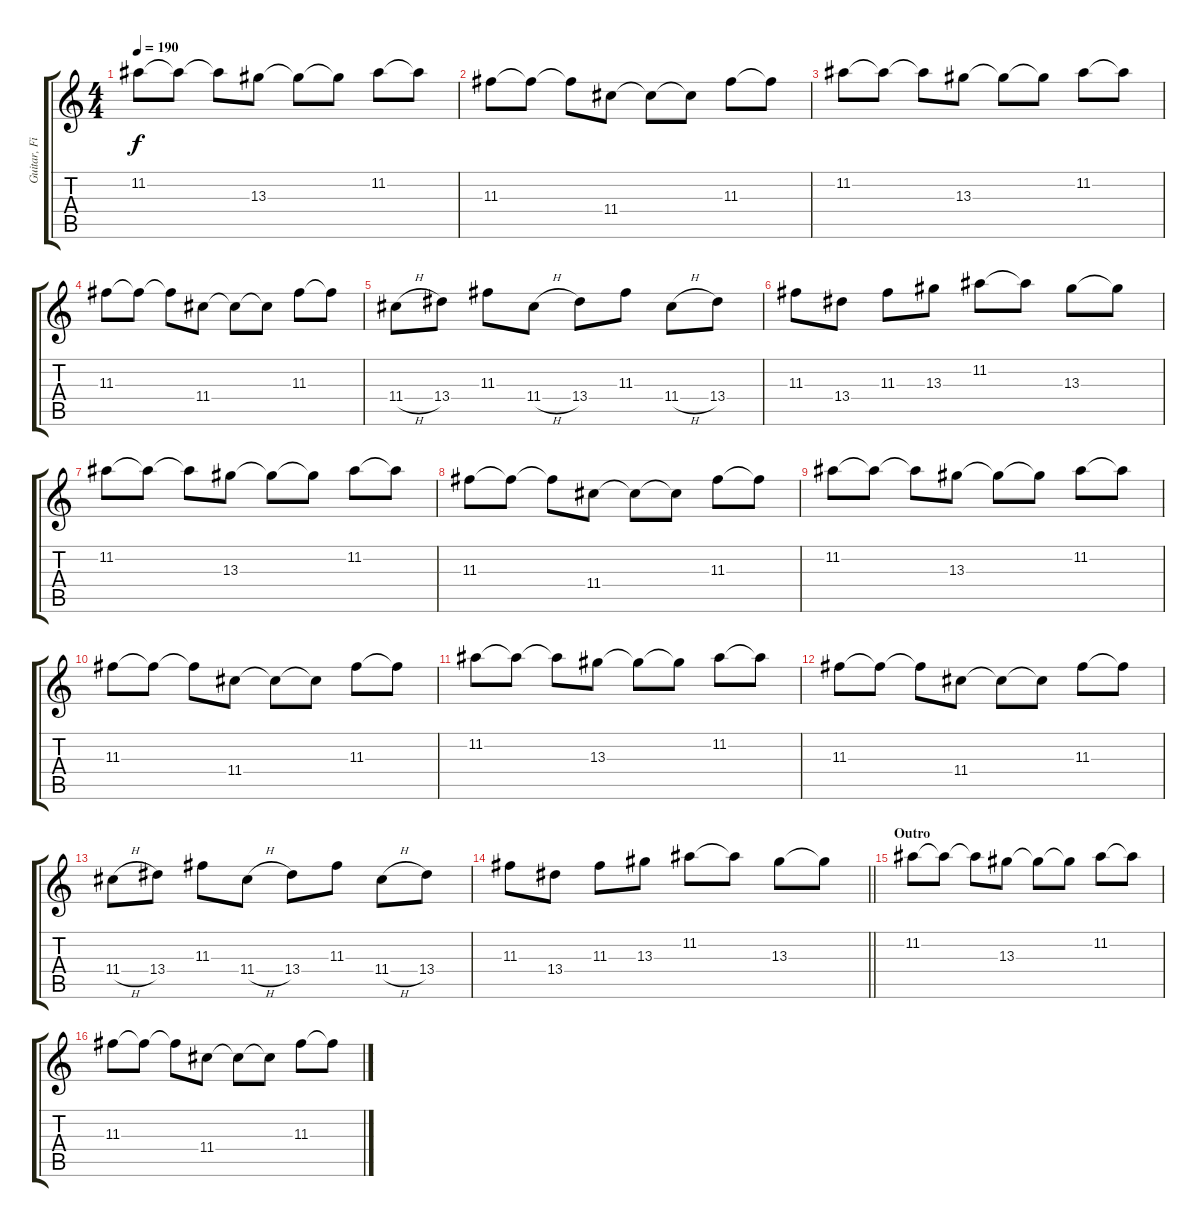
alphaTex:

\track ("Guitar, Fills" "Guitar, Fi") {instrument distortionguitar}
\staff {score tabs}
\tuning (E4 B3 G3 D3 A2 E2) {hide}
\ts (4 4)
\tempo 190
\clef g2
\ks c
11.2.8{dy f} 11.2{t}.8 11.2{t}.8 13.3.8 13.3{t}.8 13.3{t}.8 11.2.8 11.2{t}.8 |
11.3.8 11.3{t}.8 11.3{t}.8 11.4.8 11.4{t}.8 11.4{t}.8 11.3.8 11.3{t}.8 |
11.2.8 11.2{t}.8 11.2{t}.8 13.3.8 13.3{t}.8 13.3{t}.8 11.2.8 11.2{t}.8 |
11.3.8 11.3{t}.8 11.3{t}.8 11.4.8 11.4{t}.8 11.4{t}.8 11.3.8 11.3{t}.8 |
11.4{h}.8 13.4.8 11.3.8 11.4{h}.8 13.4.8 11.3.8 11.4{h}.8 13.4.8 |
11.3.8 13.4.8 11.3.8 13.3.8 11.2.8 11.2{t}.8 13.3.8 13.3{t}.8 |
11.2.8 11.2{t}.8 11.2{t}.8 13.3.8 13.3{t}.8 13.3{t}.8 11.2.8 11.2{t}.8 |
11.3.8 11.3{t}.8 11.3{t}.8 11.4.8 11.4{t}.8 11.4{t}.8 11.3.8 11.3{t}.8 |
11.2.8 11.2{t}.8 11.2{t}.8 13.3.8 13.3{t}.8 13.3{t}.8 11.2.8 11.2{t}.8 |
11.3.8 11.3{t}.8 11.3{t}.8 11.4.8 11.4{t}.8 11.4{t}.8 11.3.8 11.3{t}.8 |
11.2.8 11.2{t}.8 11.2{t}.8 13.3.8 13.3{t}.8 13.3{t}.8 11.2.8 11.2{t}.8 |
11.3.8 11.3{t}.8 11.3{t}.8 11.4.8 11.4{t}.8 11.4{t}.8 11.3.8 11.3{t}.8 |
11.4{h}.8 13.4.8 11.3.8 11.4{h}.8 13.4.8 11.3.8 11.4{h}.8 13.4.8 |
\barLineRight lightlight
11.3.8 13.4.8 11.3.8 13.3.8 11.2.8 11.2{t}.8 13.3.8 13.3{t}.8 |
\section ("" "Outro")
11.2.8 11.2{t}.8 11.2{t}.8 13.3.8 13.3{t}.8 13.3{t}.8 11.2.8 11.2{t}.8 |
11.3.8 11.3{t}.8 11.3{t}.8 11.4.8 11.4{t}.8 11.4{t}.8 11.3.8 11.3{t}.8
